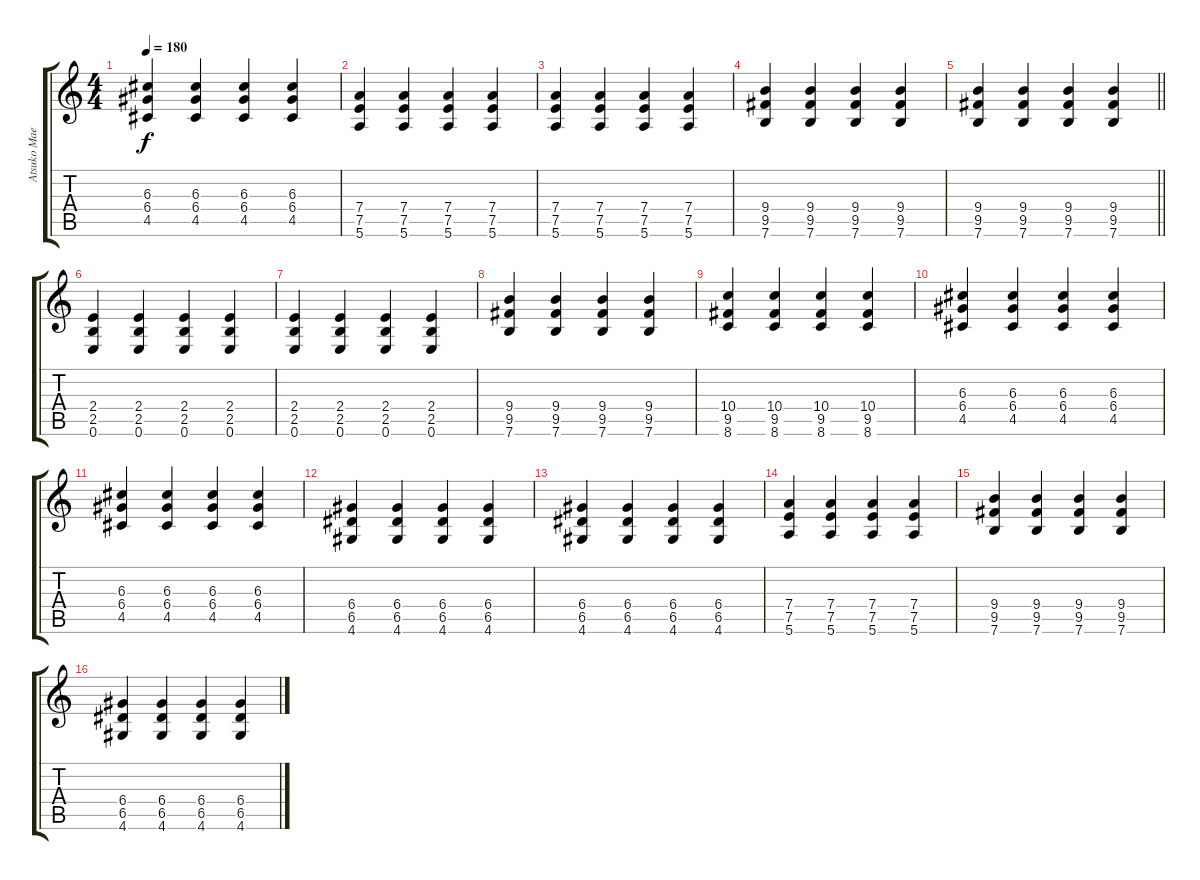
\track ("Atsuko Maeda" "Atsuko Mae") {instrument acousticguitarsteel}
\staff {score tabs}
\tuning (E4 B3 G3 D3 A2 E2) {hide}
\ts (4 4)
\tempo 180
\clef g2
\ks c
(6.3 6.4 4.5).4{dy f} (6.3 6.4 4.5).4 (6.3 6.4 4.5).4 (6.3 6.4 4.5).4 |
(7.4 7.5 5.6).4 (7.4 7.5 5.6).4 (7.4 7.5 5.6).4 (7.4 7.5 5.6).4 |
(7.4 7.5 5.6).4 (7.4 7.5 5.6).4 (7.4 7.5 5.6).4 (7.4 7.5 5.6).4 |
(9.4 9.5 7.6).4 (9.4 9.5 7.6).4 (9.4 9.5 7.6).4 (9.4 9.5 7.6).4 |
\barLineRight lightlight
(9.4 9.5 7.6).4 (9.4 9.5 7.6).4 (9.4 9.5 7.6).4 (9.4 9.5 7.6).4 |
(2.4 2.5 0.6).4 (2.4 2.5 0.6).4 (2.4 2.5 0.6).4 (2.4 2.5 0.6).4 |
(2.4 2.5 0.6).4 (2.4 2.5 0.6).4 (2.4 2.5 0.6).4 (2.4 2.5 0.6).4 |
(9.4 9.5 7.6).4 (9.4 9.5 7.6).4 (9.4 9.5 7.6).4 (9.4 9.5 7.6).4 |
(10.4 9.5 8.6).4 (10.4 9.5 8.6).4 (10.4 9.5 8.6).4 (10.4 9.5 8.6).4 |
(6.3 6.4 4.5).4 (6.3 6.4 4.5).4 (6.3 6.4 4.5).4 (6.3 6.4 4.5).4 |
(6.3 6.4 4.5).4 (6.3 6.4 4.5).4 (6.3 6.4 4.5).4 (6.3 6.4 4.5).4 |
(6.4 6.5 4.6).4 (6.4 6.5 4.6).4 (6.4 6.5 4.6).4 (6.4 6.5 4.6).4 |
(6.4 6.5 4.6).4 (6.4 6.5 4.6).4 (6.4 6.5 4.6).4 (6.4 6.5 4.6).4 |
(7.4 7.5 5.6).4 (7.4 7.5 5.6).4 (7.4 7.5 5.6).4 (7.4 7.5 5.6).4 |
(9.4 9.5 7.6).4 (9.4 9.5 7.6).4 (9.4 9.5 7.6).4 (9.4 9.5 7.6).4 |
(6.4 6.5 4.6).4 (6.4 6.5 4.6).4 (6.4 6.5 4.6).4 (6.4 6.5 4.6).4
